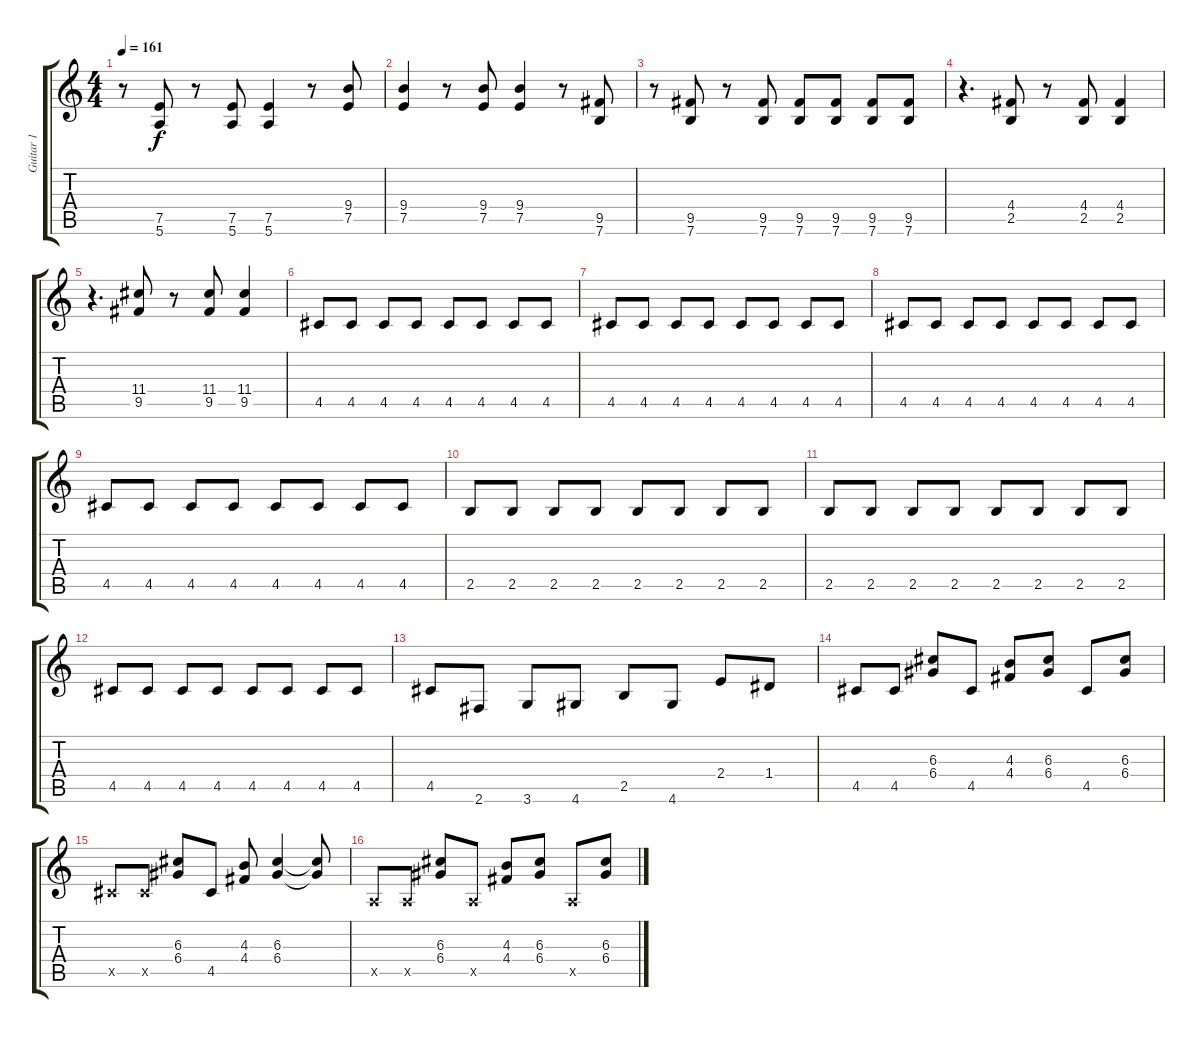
\track ("Guitar 1" "Guitar 1") {instrument distortionguitar}
\staff {score tabs}
\tuning (E4 B3 G3 D3 A2 E2) {hide}
\ts (4 4)
\tempo 161
\clef g2
\ks c
r.8{dy f} (7.5 5.6).8 r.8 (7.5 5.6).8 (7.5 5.6).4 r.8 (9.4 7.5).8 |
(9.4 7.5).4 r.8 (9.4 7.5).8 (9.4 7.5).4 r.8 (9.5 7.6).8 |
r.8 (9.5 7.6).8 r.8 (9.5 7.6).8 (9.5 7.6).8 (9.5 7.6).8 (9.5 7.6).8 (9.5 7.6).8 |
r.4{d} (4.4 2.5).8 r.8 (4.4 2.5).8 (4.4 2.5).4 |
r.4{d} (11.4 9.5).8 r.8 (11.4 9.5).8 (11.4 9.5).4 |
4.5.8 4.5.8 4.5.8 4.5.8 4.5.8 4.5.8 4.5.8 4.5.8 |
4.5.8 4.5.8 4.5.8 4.5.8 4.5.8 4.5.8 4.5.8 4.5.8 |
4.5.8 4.5.8 4.5.8 4.5.8 4.5.8 4.5.8 4.5.8 4.5.8 |
4.5.8 4.5.8 4.5.8 4.5.8 4.5.8 4.5.8 4.5.8 4.5.8 |
2.5.8 2.5.8 2.5.8 2.5.8 2.5.8 2.5.8 2.5.8 2.5.8 |
2.5.8 2.5.8 2.5.8 2.5.8 2.5.8 2.5.8 2.5.8 2.5.8 |
4.5.8 4.5.8 4.5.8 4.5.8 4.5.8 4.5.8 4.5.8 4.5.8 |
4.5.8 2.6.8 3.6.8 4.6.8 2.5.8 4.6.8 2.4.8 1.4.8 |
4.5.8 4.5.8 (6.3 6.4).8 4.5.8 (4.3 4.4).8 (6.3 6.4).8 4.5.8 (6.3 6.4).8 |
4.5{x}.8 4.5{x}.8 (6.3 6.4).8 4.5.8 (4.3 4.4).8 (6.3 6.4).4 (6.3{t} 6.4{t}).8 |
0.5{x}.8 0.5{x}.8 (6.3 6.4).8 0.5{x}.8 (4.3 4.4).8 (6.3 6.4).8 0.5{x}.8 (6.3 6.4).8
